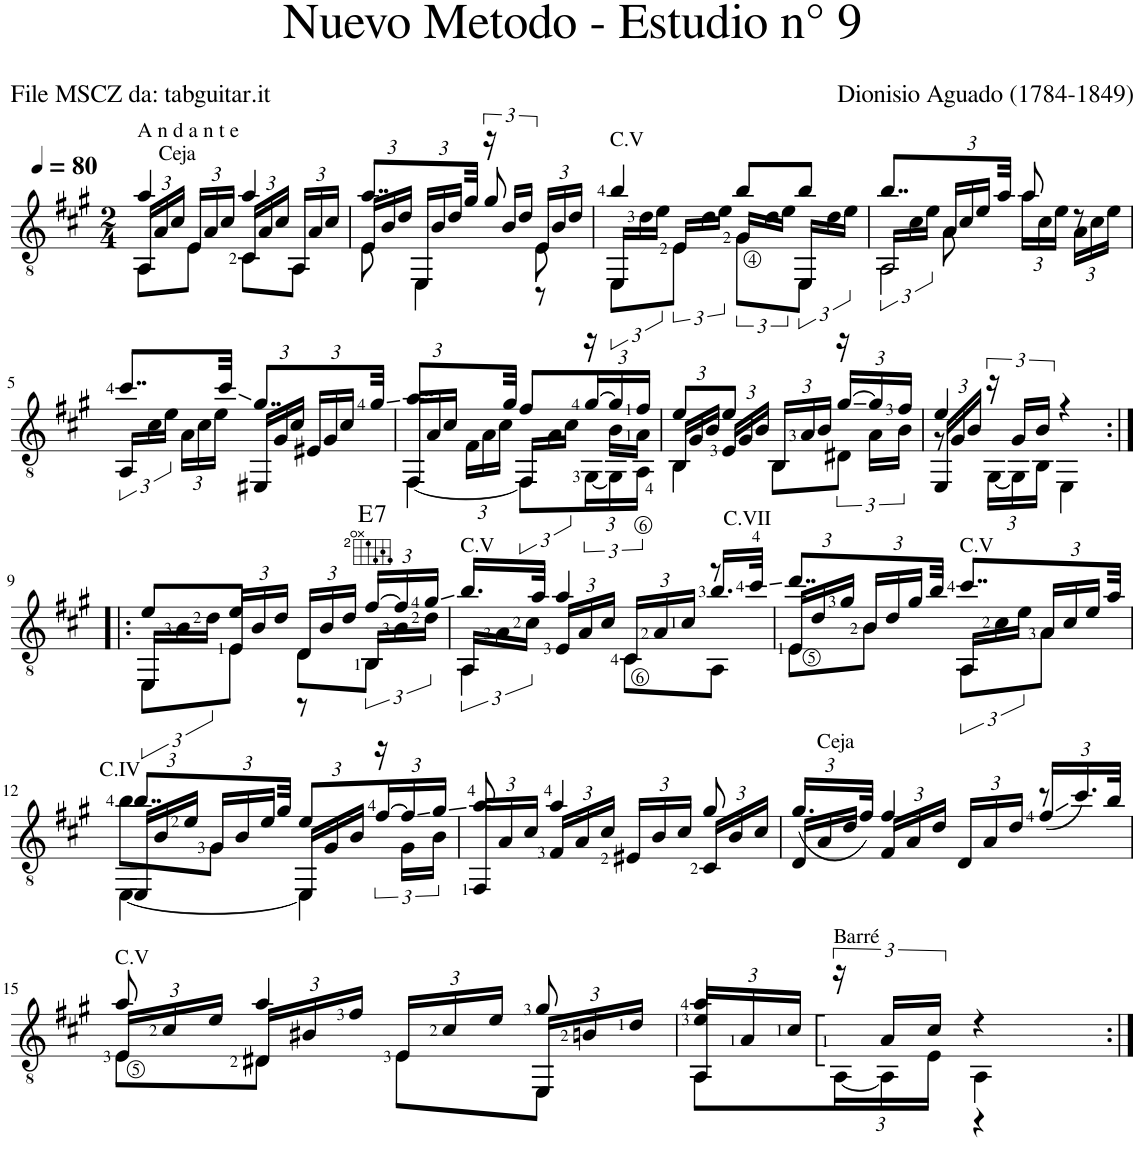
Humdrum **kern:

**kern	**harte
*part1	*part1
*staff1	*
*I"Guitar	*
*I'Guit.	*
*clefGv2	*
*k[f#c#g#]	*
*M2/4	*
*MM80	*
*Xbrackettup	*
=1	=1
*^	*
*	*^	*
!LO:TX:a:t=A n d a n t e	!	!	!
!LO:TX:a:t=Ceja	!	!	!
24AA/LL	8AA\L	4a/	.
24A/	.	.	.
24c#/JJ	.	.	.
24E/LL	8E\J	.	.
24A/	.	.	.
24c#/JJ	.	.	.
24C#/LL	8C#\L	4a/	.
24A/	.	.	.
24c#/JJ	.	.	.
24AA/LL	8AA\J	.	.
24A/	.	.	.
24c#/JJ	.	.	.
=2	=2	=2	=2
24E/LL	8E\	8..a/L	.
24B/	.	.	.
24d/JJ	.	.	.
24EE/LL	4EE\	.	.
24B/	.	.	.
24d/JJ	.	.	.
.	.	32g#/Jkk	.
*brackettup	*	*	*
24r	.	8g#/	.
24B/LL	.	.	.
24d/JJ	.	.	.
*Xbrackettup	*	*	*
24E/LL	8E\	8r	.
24B/	.	.	.
24d/JJ	.	.	.
=3	=3	=3	=3
*brackettup	*	*	*
!LO:TX:a:t=C.V	!	!	!
24EE/LL	8EE\L	4b/	.
24d\	.	.	.
24e\JJ	.	.	.
24E/LL	8E\J	.	.
24d\	.	.	.
24e\JJ	.	.	.
24G#/LL	8G#\L	8b/L	.
24d\	.	.	.
24e\JJ	.	.	.
24EE/LL	8EE\J	8b/J	.
24d\	.	.	.
24e\JJ	.	.	.
*v	*v	*v	*
=4	=4
!LO:N:head=open	!
*^	*
*	*^	*
*	*	*^	*
24AA/LL	2AA\	8..b/L	8ryy	.
24c#\	.	.	.	.
24e\JJ	.	.	.	.
*Xbrackettup	*	*	*	*
24A/LL	.	.	8A\	.
24c#/	.	.	.	.
24e/JJ	.	.	.	.
.	.	32a/Jkk	.	.
24a\LL	.	8a/	4ryy	.
24c#\	.	.	.	.
24e\JJ	.	.	.	.
24A\LL	.	8r	.	.
24c#\	.	.	.	.
24e\JJ	.	.	.	.
*v	*v	*v	*v	*
!!LO:LB:g=z
=5	=5
*brackettup	*
*^	*
24AA/LL	8..cc#/L	.
24c#\	.	.
24e\JJ	.	.
*Xbrackettup	*	*
24A\LL	.	.
24c#\	.	.
24e\JJ	.	.
.	32cc#/Jkk	.
24EE#X/LL	8..g#/L	.
24G#/	.	.
24c#/JJ	.	.
24E#X/LL	.	.
24G#/	.	.
24c#/JJ	.	.
.	32g#/Jkk	.
=6	=6	=6
*	*^	*
24FF#/LL	[4FF#\	8..a/L	.
24A/	.	.	.
24c#/JJ	.	.	.
24F#\LL	.	.	.
24A\	.	.	.
24c#\JJ	.	.	.
.	.	32g#/Jkk	.
*brackettup	*	*	*
24FF#/LL	8FF#\L]	8f#/L	.
24A\	.	.	.
24c#\JJ	.	.	.
*	*Xbrackettup	*	*
24r	[24GG#\L	[24g#/L	.
24B\LL	24GG#\]	24g#/]	.
24A\JJ	24AA\JJ	24f#/JJ	.
=7	=7	=7	=7
24BB/LL	4BB\	8e/L	.
24G#/	.	.	.
24B/JJ	.	.	.
24E/LL	.	8e/J	.
24G#/	.	.	.
24B/JJ	.	.	.
24BB/LL	8BB\L	8ryy	.
24A/	.	.	.
24B/JJ	.	.	.
*brackettup	*	*Xbrackettup	*
24r	8D#X\J	[24g#/LL	.
24A\LL	.	24g#/]	.
24B\JJ	.	24f#/JJ	.
=8	=8	=8	=8
24EE/LL	4e/	8r	.
24G#/	.	.	.
24B/JJ	.	.	.
*brackettup	*	*Xbrackettup	*
24r	.	[24GG#\LL	.
24G#/LL	.	24GG#\]	.
24B/JJ	.	24BB\JJ	.
4r	4ryy	4EE\	.
!!LO:LB:g=z	!!	!!
=9:|!|:	=9:|!|:	=9:|!|:	=9:|!|:
*brackettup	*	*	*
24EE/LL	8EE\L	8e/L	.
24B\	.	.	.
24d\JJ	.	.	.
*Xbrackettup	*	*	*
24E/LL	8E\J	8e/J	.
24B/	.	.	.
24d/JJ	.	.	.
24D/LL	8D\L	8r	.
24B/	.	.	.
24d/JJ	.	.	.
*brackettup	*	*Xbrackettup	*
!	!	!	!LO:H:kt=7
24BB/LL	8BB\J	[24f#/LL	E:7
24B\	.	24f#/]	.
24d\JJ	.	24g#/JJ	.
=10	=10	=10	=10
*brackettup	*	*	*
!LO:TX:a:t=C.V	!	!	!
24AA/LL	4AA\	16.b/LL	.
24A\	.	.	.
24c#\JJ	.	.	.
.	.	32a/JJk	.
*Xbrackettup	*	*	*
24E/LL	.	4a/	.
24A/	.	.	.
24c#/JJ	.	.	.
24C#/LL	8C#\L	.	.
24A/	.	.	.
24c#/JJ	.	.	.
8r	8AA\J	16.b/LL	.
.	.	32cc#/JJk	.
=11	=11	=11	=11
!LO:TX:a:t=C.VII	!	!	!
24E/LL	8E\L	8..dd/L	.
24d/	.	.	.
24g#/JJ	.	.	.
24B/LL	8B\J	.	.
24d/	.	.	.
24g#/JJ	.	.	.
.	.	32b/Jkk	.
*brackettup	*	*	*
!LO:TX:a:t=C.V	!	!	!
24AA/LL	8AA\L	8..cc#/L	.
24c#\	.	.	.
24e\JJ	.	.	.
*Xbrackettup	*	*	*
24A/LL	8A\J	.	.
24c#/	.	.	.
24e/JJ	.	.	.
.	.	32a/Jkk	.
!!LO:LB:g=z	!!	!!
=12	=12	=12	=12
*	*	*^	*
!LO:TX:a:t=C.IV	!	!	!	!
24EE/LL	8b\L	8..b/L	[4EE\	.
24B/	.	.	.	.
24e/JJ	.	.	.	.
24G#/LL	8G#\J	.	.	.
24B/	.	.	.	.
24e/JJ	.	.	.	.
.	.	32g#/Jkk	.	.
24EE/LL	4ryy	8e/L	4EE\]	.
24G#/	.	.	.	.
24B/JJ	.	.	.	.
*brackettup	*	*Xbrackettup	*	*
24r	.	[24f#/L	.	.
24G#\LL	.	24f#/]	.	.
24B\JJ	.	24g#/JJ	.	.
*	*v	*v	*v	*
=13	=13	=13
24FF#/LL	8a/	.
24A/	.	.
24c#/JJ	.	.
24F#/LL	4a/	.
24A/	.	.
24c#/JJ	.	.
24E#X/LL	.	.
24B/	.	.
24c#/JJ	.	.
24C#/LL	8g#/	.
24B/	.	.
24c#/JJ	.	.
=14	=14	=14
24D/LL	(16.g#/LL	.
!LO:TX:a:t=Ceja	!	!
24A/	.	.
24d/JJ	.	.
.	32f#/JJk)	.
24F#/LL	4f#/	.
24A/	.	.
24d/JJ	.	.
24D/LL	.	.
24A/	.	.
24d/JJ	.	.
8r	(24f#/LL	.
.	24.cc#/)	.
.	48b/JJk	.
!!LO:LB:g=z	!!
=15	=15	=15
*	*^	*
!LO:TX:a:t=C.V	!	!	!
24E/LL	8E\L	8a/	.
24c#/	.	.	.
24e/JJ	.	.	.
24D#X/LL	8D#\J	4a/	.
24B#X/	.	.	.
24f#/JJ	.	.	.
24E/LL	8E\L	.	.
24c#/	.	.	.
24e/JJ	.	.	.
24EE/LL	8EE\J	8g#/	.
24Bn/	.	.	.
24d/JJ	.	.	.
=16	=16	=16	=16
24AA/ 24e/LL	8AA\L	4a/	.
24A/	.	.	.
24c#/JJ	.	.	.
*brackettup	*Xbrackettup	*	*
!LO:TX:a:t=Barré	!	!	!
24r	[24AA:\L	.	.
24A/LL	24AA\]	.	.
24c#/JJ	24E\JJ	.	.
4r	4AA\	4r	.
*v	*v	*v	*
=:|!	=:|!
*-	*-
